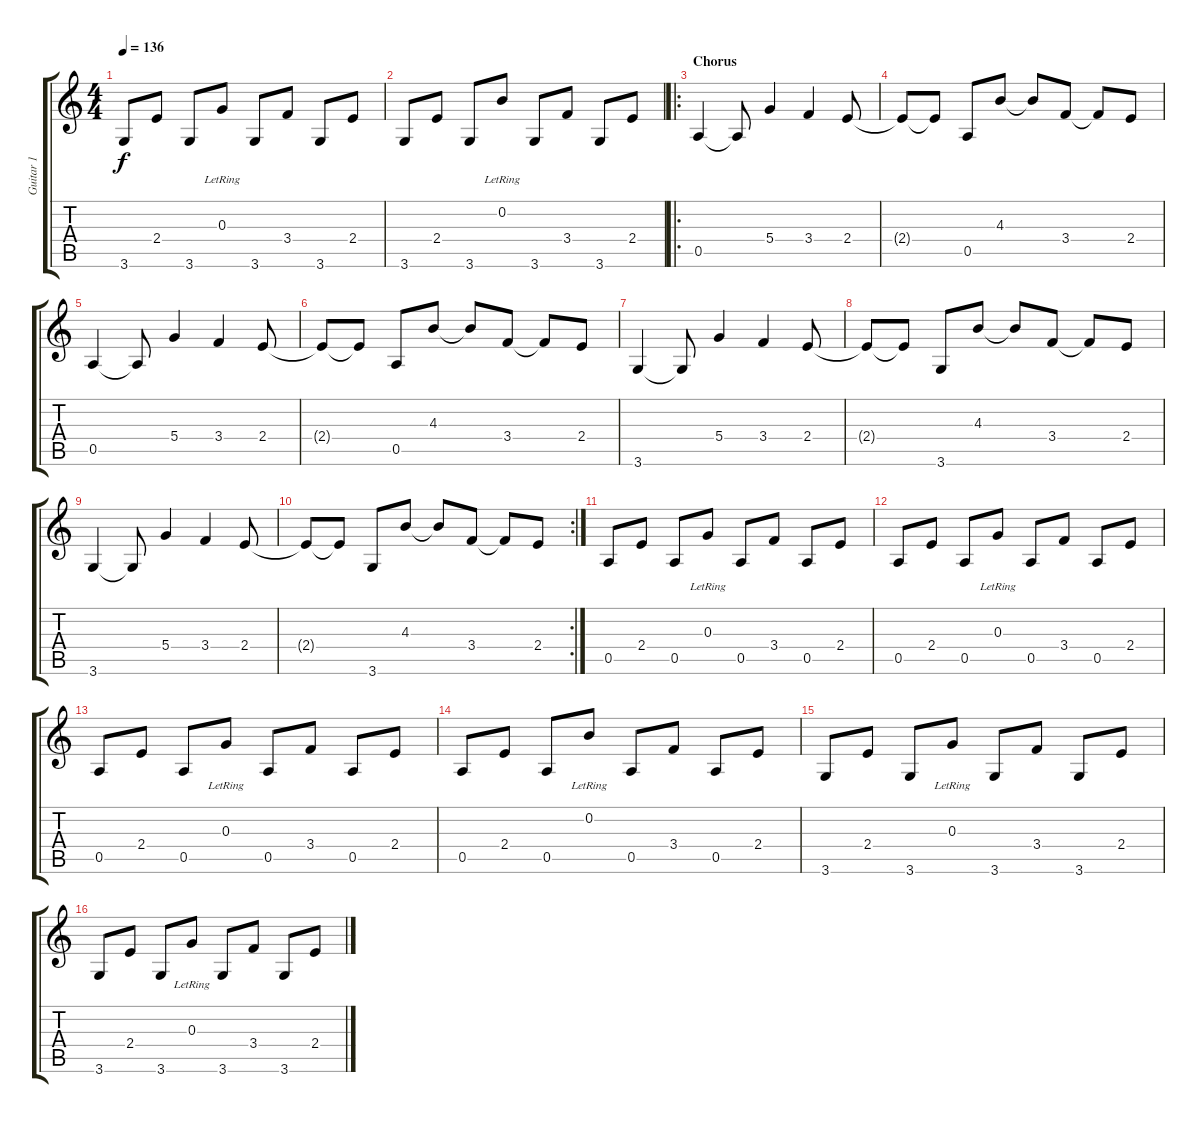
\track ("Guitar 1" "Guitar 1") {instrument acousticguitarsteel}
\staff {score tabs}
\tuning (E4 B3 G3 D3 A2 E2) {hide}
\ts (4 4)
\tempo 136
\clef g2
\ks c
3.6.8{dy f} 2.4.8 3.6.8 0.3{lr}.8 3.6.8 3.4.8 3.6.8 2.4.8 |
3.6.8 2.4.8 3.6.8 0.2{lr}.8 3.6.8 3.4.8 3.6.8 2.4.8 |
\ro
\section ("" "Chorus")
0.5.4{instrument distortionguitar} 0.5{t}.8 5.4.4 3.4.4 2.4.8 |
2.4{t}.8 2.4{t}.8 0.5.8 4.3.8 4.3{t}.8 3.4.8 3.4{t}.8 2.4.8 |
0.5.4 0.5{t}.8 5.4.4 3.4.4 2.4.8 |
2.4{t}.8 2.4{t}.8 0.5.8 4.3.8 4.3{t}.8 3.4.8 3.4{t}.8 2.4.8 |
3.6.4 3.6{t}.8 5.4.4 3.4.4 2.4.8 |
2.4{t}.8 2.4{t}.8 3.6.8 4.3.8 4.3{t}.8 3.4.8 3.4{t}.8 2.4.8 |
3.6.4 3.6{t}.8 5.4.4 3.4.4 2.4.8 |
\rc 2
2.4{t}.8 2.4{t}.8 3.6.8 4.3.8 4.3{t}.8 3.4.8 3.4{t}.8 2.4.8 |
0.5.8{instrument acousticguitarsteel} 2.4.8 0.5.8 0.3{lr}.8 0.5.8 3.4.8 0.5.8 2.4.8 |
0.5.8 2.4.8 0.5.8 0.3{lr}.8 0.5.8 3.4.8 0.5.8 2.4.8 |
0.5.8 2.4.8 0.5.8 0.3{lr}.8 0.5.8 3.4.8 0.5.8 2.4.8 |
0.5.8 2.4.8 0.5.8 0.2{lr}.8 0.5.8 3.4.8 0.5.8 2.4.8 |
3.6.8 2.4.8 3.6.8 0.3{lr}.8 3.6.8 3.4.8 3.6.8 2.4.8 |
3.6.8 2.4.8 3.6.8 0.3{lr}.8 3.6.8 3.4.8 3.6.8 2.4.8
